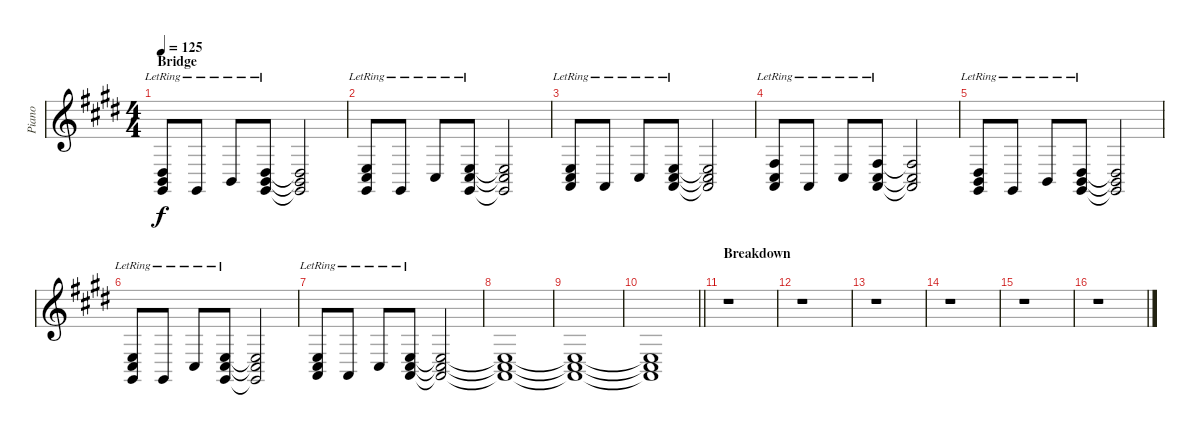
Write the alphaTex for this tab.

\track ("Piano" "Piano") {instrument harpsichord}
\staff {score}
\tuning (E4 B3 G3 D3 A2 E2) {hide}
\ts (4 4)
\section ("" "Bridge")
\tempo 125
\clef g2
\ks c#minor
(1.4{lr} 2.5{lr} 4.6{lr}).8{dy f} 4.6{lr}.8 2.5{lr}.8 (1.4{lr} 2.5{lr} 4.6{lr}).8 (1.4{t} 2.5{t} 4.6{t}).2 |
(2.4{lr} 4.5{lr} 4.6{lr}).8 4.6{lr}.8 4.5{lr}.8 (2.4{lr} 4.5{lr} 4.6{lr}).8 (2.4{t} 4.5{t} 4.6{t}).2 |
(2.4{lr} 4.5{lr} 5.6{lr}).8 0.5{lr}.8 4.5{lr}.8 (2.4{lr} 4.5{lr} 5.6{lr}).8 (2.4{t} 4.5{t} 5.6{t}).2 |
(4.4{lr} 4.5{lr} 5.6{lr}).8 0.5{lr}.8 4.5{lr}.8 (4.4{lr} 4.5{lr} 5.6{lr}).8 (4.4{t} 4.5{t} 5.6{t}).2 |
(1.4{lr} 2.5{lr} 4.6{lr}).8 4.6{lr}.8 2.5{lr}.8 (1.4{lr} 2.5{lr} 4.6{lr}).8 (1.4{t} 2.5{t} 4.6{t}).2 |
(2.4{lr} 4.5{lr} 4.6{lr}).8 4.6{lr}.8 4.5{lr}.8 (2.4{lr} 4.5{lr} 4.6{lr}).8 (2.4{t} 4.5{t} 4.6{t}).2 |
(2.4{lr} 4.5{lr} 5.6{lr}).8 0.5{lr}.8 4.5{lr}.8 (2.4{lr} 4.5{lr} 5.6{lr}).8 (2.4{t} 4.5{t} 5.6{t}).2 |
(2.4{t} 4.5{t} 5.6{t}).1 |
(2.4{t} 4.5{t} 5.6{t}).1 |
\barLineRight lightlight
(2.4{t} 4.5{t} 5.6{t}).1 |
\section ("" "Breakdown")
r.1 |
r.1 |
r.1 |
r.1 |
r.1 |
r.1
